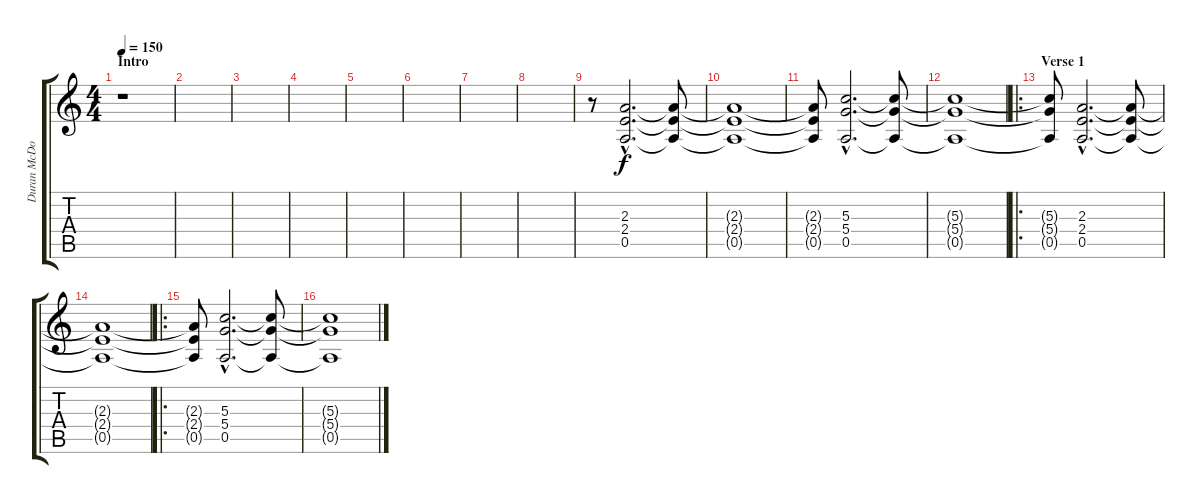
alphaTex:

\track ("Duran McDowall (Guitar)" "Duran McDo") {instrument overdrivenguitar}
\staff {score tabs}
\tuning (E4 B3 G3 D3 A2 E2) {hide}
\ts (4 4)
\section ("" "Intro")
\tempo 150
\tempo 80
\tempo 150
\clef g2
\ks c
r.1{dy f instrument electricguitarclean} |
|
|
|
|
|
|
|
r.8 (2.3{hac} 2.4{hac} 0.5{hac}).2{d} (2.3{t} 2.4{t} 0.5{t}).8 |
(2.3{t} 2.4{t} 0.5{t}).1 |
(2.3{t} 2.4{t} 0.5{t}).8 (5.3{hac} 5.4{hac} 0.5{hac}).2{d} (5.3{t} 5.4{t} 0.5{t}).8 |
(5.3{t} 5.4{t} 0.5{t}).1 |
\ro
\section ("" "Verse 1")
(5.3{t} 5.4{t} 0.5{t}).8 (2.3{hac} 2.4{hac} 0.5{hac}).2{d} (2.3{t} 2.4{t} 0.5{t}).8 |
(2.3{t} 2.4{t} 0.5{t}).1 |
\ro
(2.3{t} 2.4{t} 0.5{t}).8 (5.3{hac} 5.4{hac} 0.5{hac}).2{d} (5.3{t} 5.4{t} 0.5{t}).8 |
(5.3{t} 5.4{t} 0.5{t}).1
